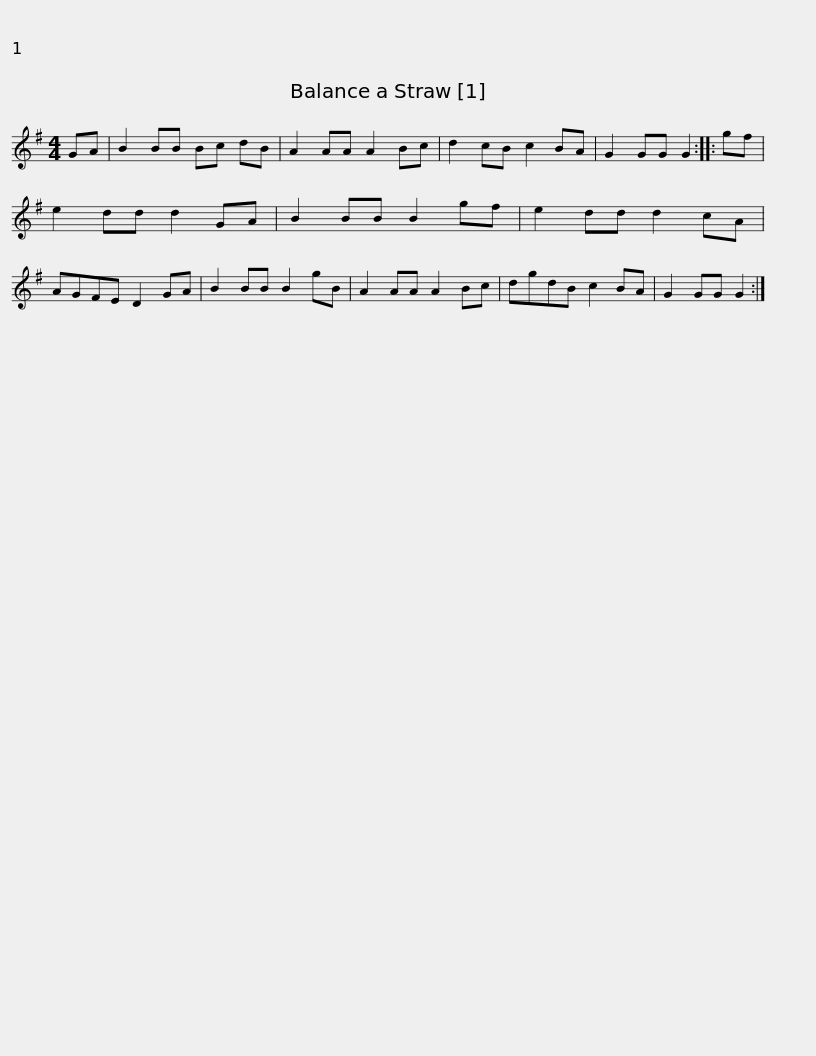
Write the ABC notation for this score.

X:1
L:1/8
M:4/4
I:linebreak $
K:G
V:1 treble
V:1
 GA | B2 BB Bc dB | A2 AA A2 Bc | d2 cB c2 BA | G2 GG G2 :: %5
 gf | e2 dd d2 GA | B2 BB B2 gf |$ e2 dd d2 cA | AGFE D2 GA | %10
 B2 BB B2 gB | A2 AA A2 Bc | dgdB c2 BA | G2 GG G2 :| %14
